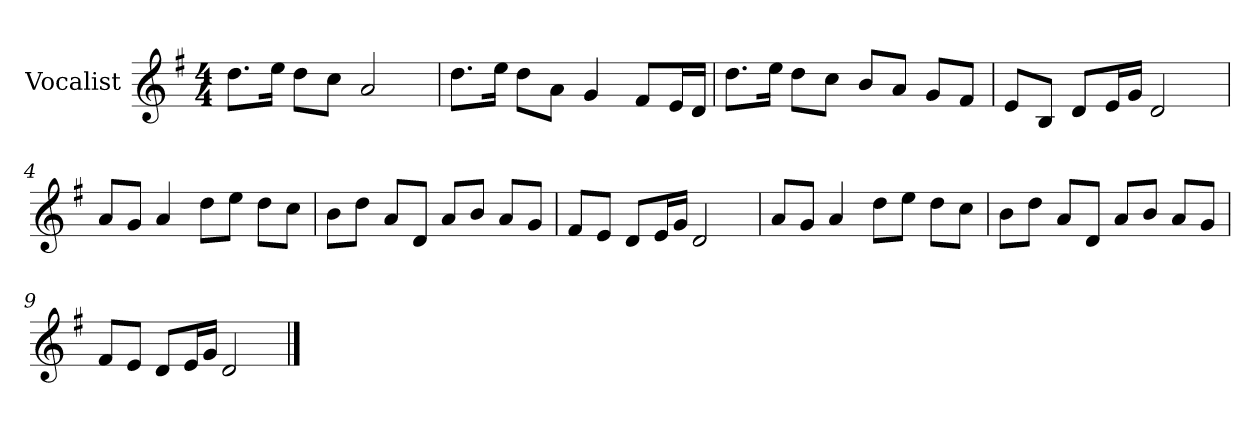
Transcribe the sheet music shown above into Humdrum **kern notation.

**kern
*part1
*staff1
*I"Vocalist
*k[f#]
*G:
*M4/4
=
8.ddL
16eeJk
8ddL
8ccJ
2a
=1
8.ddL
16eeJk
8ddL
8aJ
4g
8f#L
16eL
16dJJ
=2
8.ddL
16eeJk
8ddL
8ccJ
8bL
8aJ
8gL
8f#J
=3
8eL
8BJ
8dL
16eL
16gJJ
2d
=4
8aL
8gJ
4a
8ddL
8eeJ
8ddL
8ccJ
=5
8bL
8ddJ
8aL
8dJ
8aL
8bJ
8aL
8gJ
=6
8f#L
8eJ
8dL
16eL
16gJJ
2d
=7
8aL
8gJ
4a
8ddL
8eeJ
8ddL
8ccJ
=8
8bL
8ddJ
8aL
8dJ
8aL
8bJ
8aL
8gJ
=9
8f#L
8eJ
8dL
16eL
16gJJ
2d
==
*-
